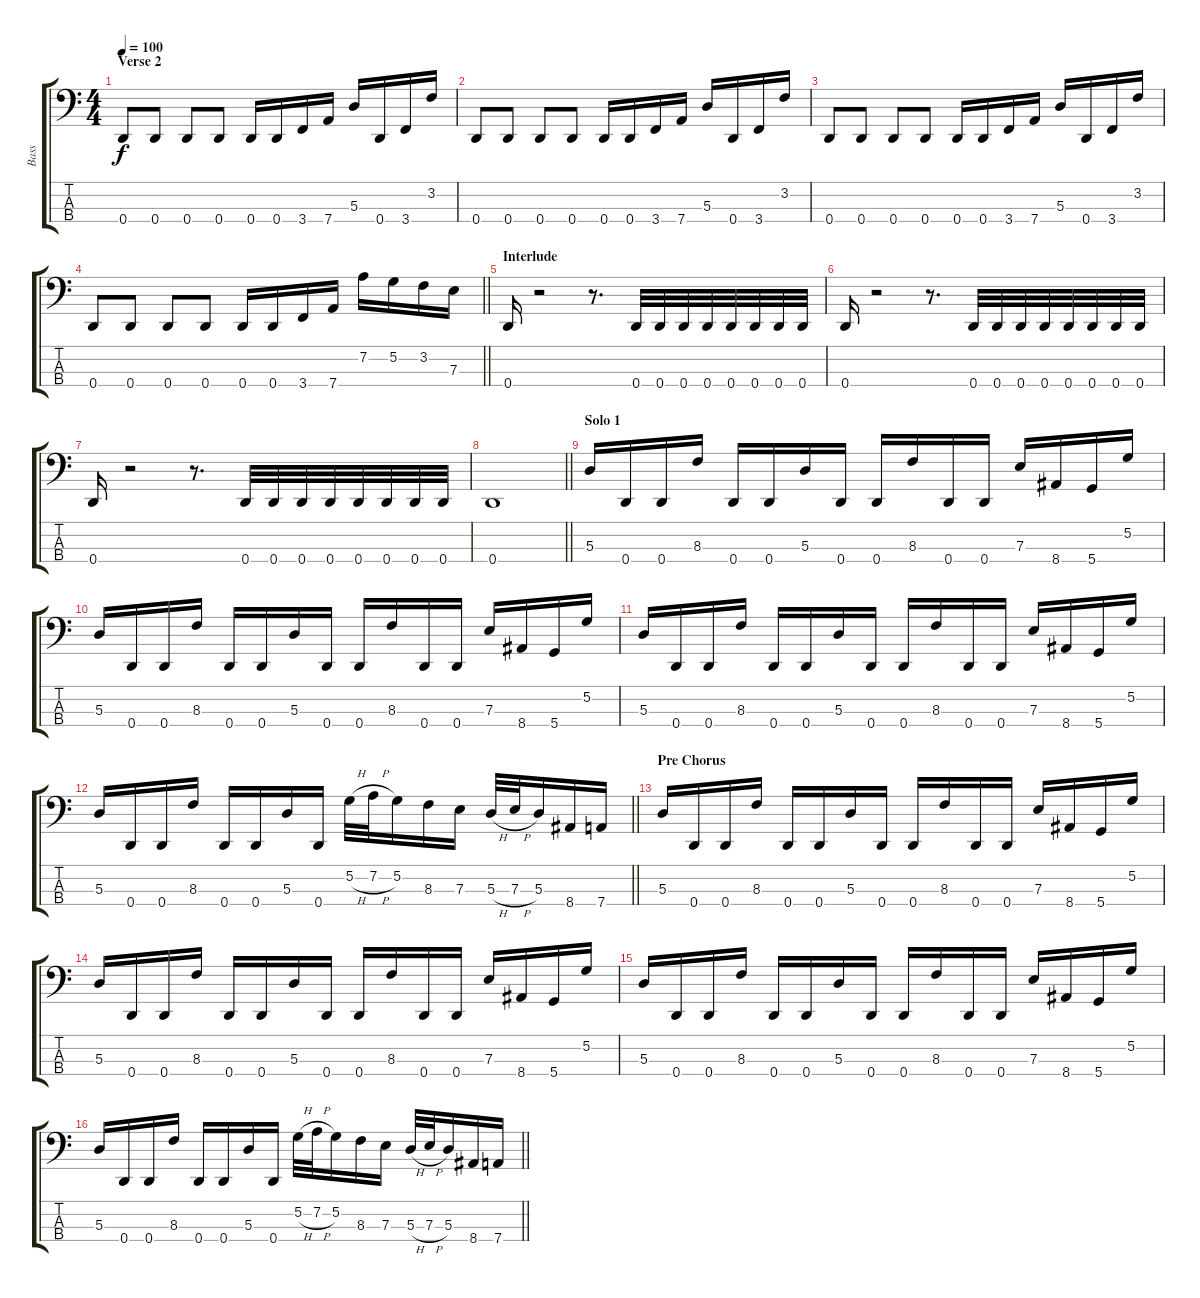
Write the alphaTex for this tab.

\track ("Bass" "Bass") {instrument electricbassfinger}
\staff {score tabs}
\tuning (G2 D2 A1 D1) {hide}
\ts (4 4)
\section ("" "Verse 2")
\tempo 100
\clef f4
\ks c
0.4.8{dy f} 0.4.8 0.4.8 0.4.8 0.4.16 0.4.16 3.4.16 7.4.16 5.3.16 0.4.16 3.4.16 3.2.16 |
0.4.8 0.4.8 0.4.8 0.4.8 0.4.16 0.4.16 3.4.16 7.4.16 5.3.16 0.4.16 3.4.16 3.2.16 |
0.4.8 0.4.8 0.4.8 0.4.8 0.4.16 0.4.16 3.4.16 7.4.16 5.3.16 0.4.16 3.4.16 3.2.16 |
\barLineRight lightlight
0.4.8 0.4.8 0.4.8 0.4.8 0.4.16 0.4.16 3.4.16 7.4.16 7.2.16 5.2.16 3.2.16 7.3.16 |
\section ("" "Interlude")
0.4.16 r.2 r.8{d} 0.4.32 0.4.32 0.4.32 0.4.32 0.4.32 0.4.32 0.4.32 0.4.32 |
0.4.16 r.2 r.8{d} 0.4.32 0.4.32 0.4.32 0.4.32 0.4.32 0.4.32 0.4.32 0.4.32 |
0.4.16 r.2 r.8{d} 0.4.32 0.4.32 0.4.32 0.4.32 0.4.32 0.4.32 0.4.32 0.4.32 |
\barLineRight lightlight
0.4.1 |
\section ("" "Solo 1")
5.3.16 0.4.16 0.4.16 8.3.16 0.4.16 0.4.16 5.3.16 0.4.16 0.4.16 8.3.16 0.4.16 0.4.16 7.3.16 8.4.16 5.4.16 5.2.16 |
5.3.16 0.4.16 0.4.16 8.3.16 0.4.16 0.4.16 5.3.16 0.4.16 0.4.16 8.3.16 0.4.16 0.4.16 7.3.16 8.4.16 5.4.16 5.2.16 |
5.3.16 0.4.16 0.4.16 8.3.16 0.4.16 0.4.16 5.3.16 0.4.16 0.4.16 8.3.16 0.4.16 0.4.16 7.3.16 8.4.16 5.4.16 5.2.16 |
\barLineRight lightlight
5.3.16 0.4.16 0.4.16 8.3.16 0.4.16 0.4.16 5.3.16 0.4.16 5.2{h}.32 7.2{h}.32 5.2.16 8.3.16 7.3.16 5.3{h}.32 7.3{h}.32 5.3.16 8.4.16 7.4.16 |
\section ("" "Pre Chorus")
5.3.16 0.4.16 0.4.16 8.3.16 0.4.16 0.4.16 5.3.16 0.4.16 0.4.16 8.3.16 0.4.16 0.4.16 7.3.16 8.4.16 5.4.16 5.2.16 |
5.3.16 0.4.16 0.4.16 8.3.16 0.4.16 0.4.16 5.3.16 0.4.16 0.4.16 8.3.16 0.4.16 0.4.16 7.3.16 8.4.16 5.4.16 5.2.16 |
5.3.16 0.4.16 0.4.16 8.3.16 0.4.16 0.4.16 5.3.16 0.4.16 0.4.16 8.3.16 0.4.16 0.4.16 7.3.16 8.4.16 5.4.16 5.2.16 |
\barLineRight lightlight
5.3.16 0.4.16 0.4.16 8.3.16 0.4.16 0.4.16 5.3.16 0.4.16 5.2{h}.32 7.2{h}.32 5.2.16 8.3.16 7.3.16 5.3{h}.32 7.3{h}.32 5.3.16 8.4.16 7.4.16
